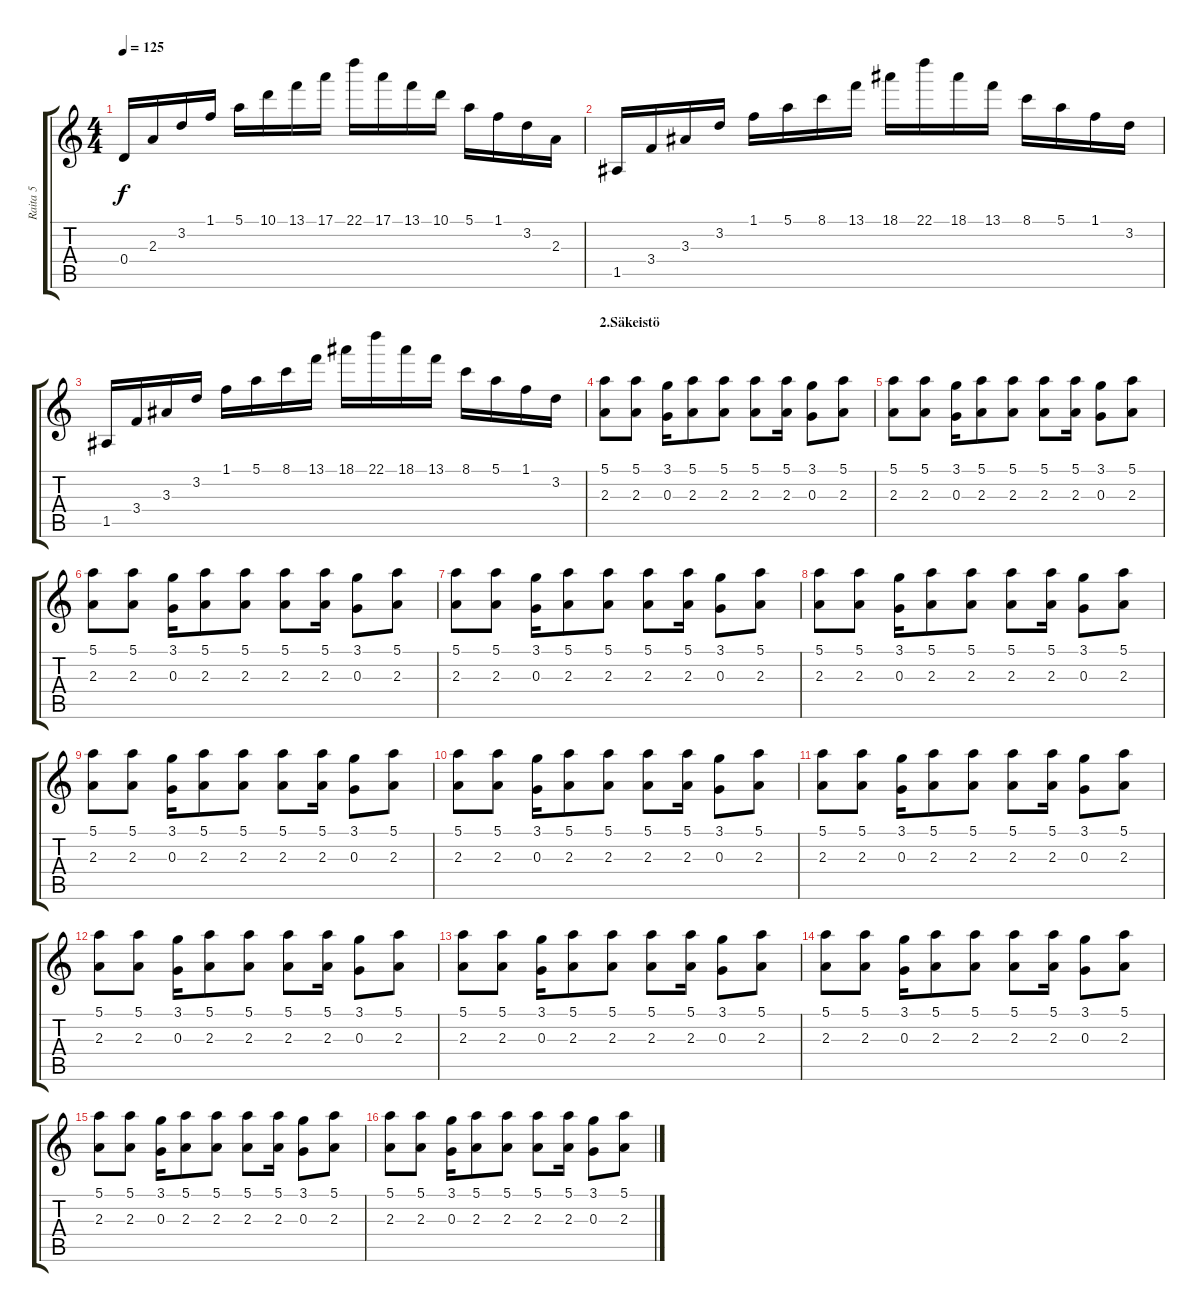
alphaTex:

\track ("Raita 5" "Raita 5") {instrument banjo}
\staff {score tabs}
\tuning (E4 B3 G3 D3 A2 E2) {hide}
\displaytranspose 12
\ts (4 4)
\tempo 125
\clef g2
\ks c
0.4.16{dy f} 2.3.16 3.2.16 1.1.16 5.1.16 10.1.16 13.1.16 17.1.16 22.1.16 17.1.16 13.1.16 10.1.16 5.1.16 1.1.16 3.2.16 2.3.16 |
1.5.16 3.4.16 3.3.16 3.2.16 1.1.16 5.1.16 8.1.16 13.1.16 18.1.16 22.1.16 18.1.16 13.1.16 8.1.16 5.1.16 1.1.16 3.2.16 |
1.5.16 3.4.16 3.3.16 3.2.16 1.1.16 5.1.16 8.1.16 13.1.16 18.1.16 22.1.16 18.1.16 13.1.16 8.1.16 5.1.16 1.1.16 3.2.16 |
\section ("" "2.Säkeistö")
(5.1 2.3).8{volume 7 balance 12 instrument banjo} (5.1 2.3).8 (3.1 0.3).16 (5.1 2.3).8 (5.1 2.3).8 (5.1 2.3).8 (5.1 2.3).16 (3.1 0.3).8 (5.1 2.3).8 |
(5.1 2.3).8 (5.1 2.3).8 (3.1 0.3).16 (5.1 2.3).8 (5.1 2.3).8 (5.1 2.3).8 (5.1 2.3).16 (3.1 0.3).8 (5.1 2.3).8 |
(5.1 2.3).8 (5.1 2.3).8 (3.1 0.3).16 (5.1 2.3).8 (5.1 2.3).8 (5.1 2.3).8 (5.1 2.3).16 (3.1 0.3).8 (5.1 2.3).8 |
(5.1 2.3).8 (5.1 2.3).8 (3.1 0.3).16 (5.1 2.3).8 (5.1 2.3).8 (5.1 2.3).8 (5.1 2.3).16 (3.1 0.3).8 (5.1 2.3).8 |
(5.1 2.3).8{volume 7 balance 12 instrument banjo} (5.1 2.3).8 (3.1 0.3).16 (5.1 2.3).8 (5.1 2.3).8 (5.1 2.3).8 (5.1 2.3).16 (3.1 0.3).8 (5.1 2.3).8 |
(5.1 2.3).8 (5.1 2.3).8 (3.1 0.3).16 (5.1 2.3).8 (5.1 2.3).8 (5.1 2.3).8 (5.1 2.3).16 (3.1 0.3).8 (5.1 2.3).8 |
(5.1 2.3).8 (5.1 2.3).8 (3.1 0.3).16 (5.1 2.3).8 (5.1 2.3).8 (5.1 2.3).8 (5.1 2.3).16 (3.1 0.3).8 (5.1 2.3).8 |
(5.1 2.3).8 (5.1 2.3).8 (3.1 0.3).16 (5.1 2.3).8 (5.1 2.3).8 (5.1 2.3).8 (5.1 2.3).16 (3.1 0.3).8 (5.1 2.3).8 |
(5.1 2.3).8{volume 7 balance 12 instrument banjo} (5.1 2.3).8 (3.1 0.3).16 (5.1 2.3).8 (5.1 2.3).8 (5.1 2.3).8 (5.1 2.3).16 (3.1 0.3).8 (5.1 2.3).8 |
(5.1 2.3).8 (5.1 2.3).8 (3.1 0.3).16 (5.1 2.3).8 (5.1 2.3).8 (5.1 2.3).8 (5.1 2.3).16 (3.1 0.3).8 (5.1 2.3).8 |
(5.1 2.3).8 (5.1 2.3).8 (3.1 0.3).16 (5.1 2.3).8 (5.1 2.3).8 (5.1 2.3).8 (5.1 2.3).16 (3.1 0.3).8 (5.1 2.3).8 |
(5.1 2.3).8 (5.1 2.3).8 (3.1 0.3).16 (5.1 2.3).8 (5.1 2.3).8 (5.1 2.3).8 (5.1 2.3).16 (3.1 0.3).8 (5.1 2.3).8 |
(5.1 2.3).8{volume 7 balance 12 instrument banjo} (5.1 2.3).8 (3.1 0.3).16 (5.1 2.3).8 (5.1 2.3).8 (5.1 2.3).8 (5.1 2.3).16 (3.1 0.3).8 (5.1 2.3).8
